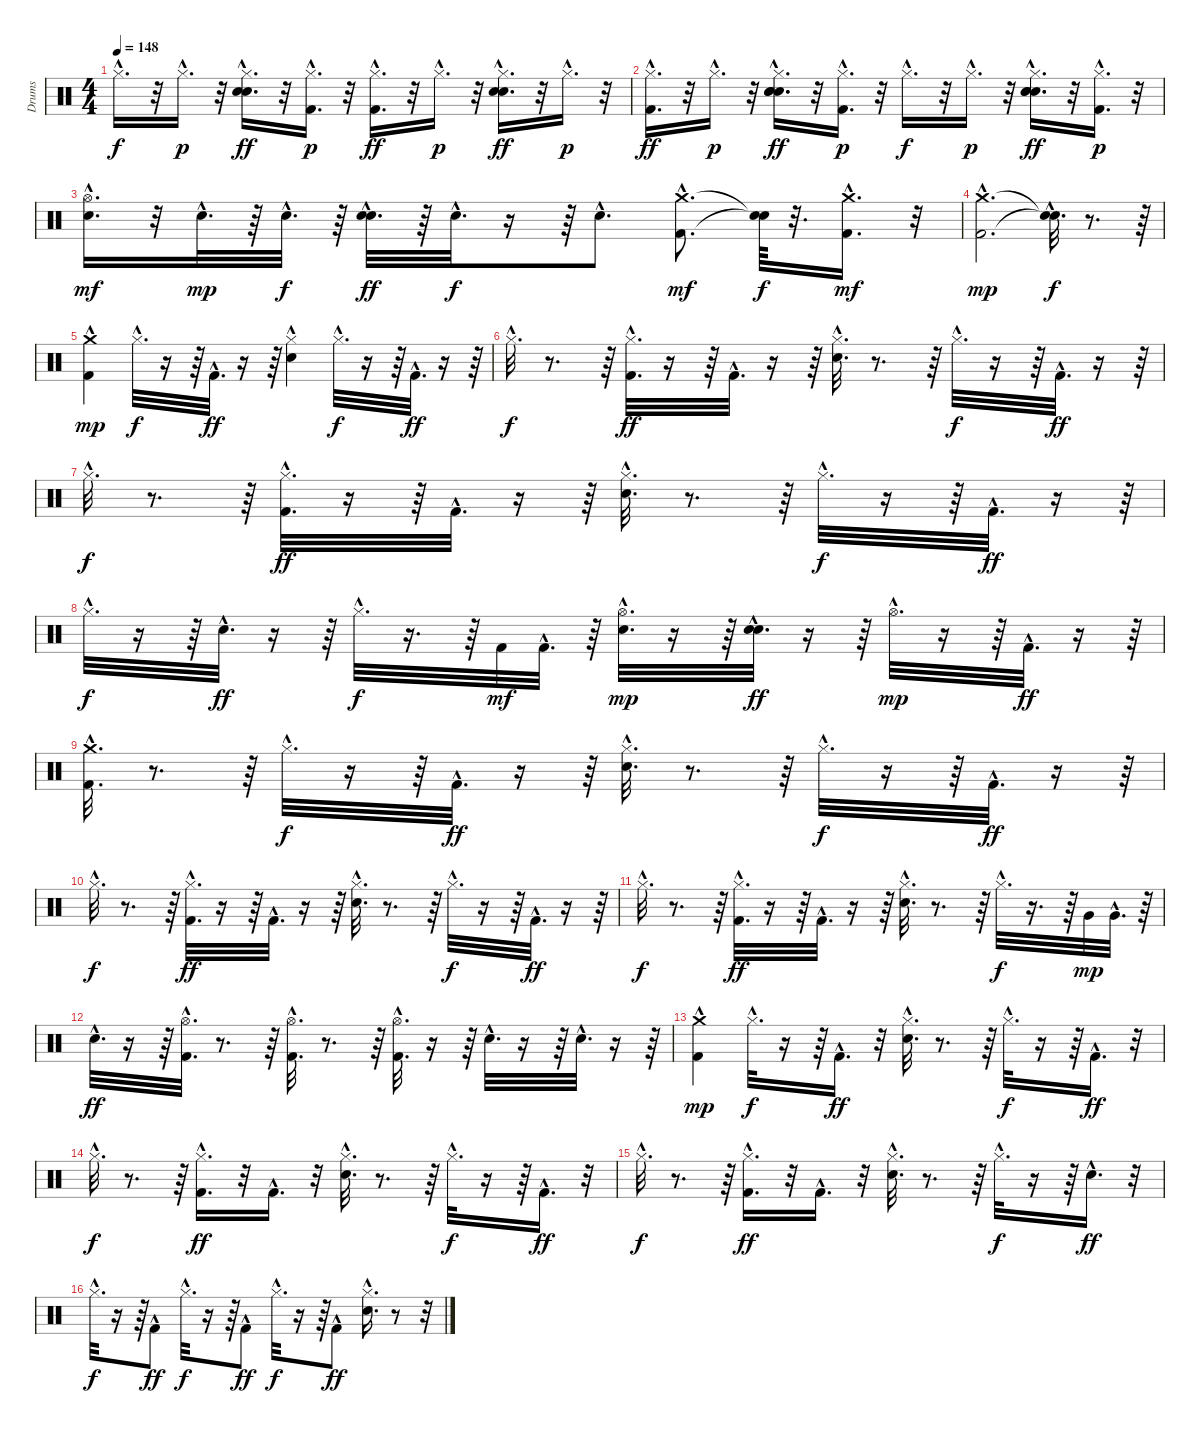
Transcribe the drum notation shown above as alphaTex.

\track ("Drums" "Drums") {instrument percussion}
\staff {score}
\articulation defaults
\ts (4 4)
\tempo 148
\clef neutral
\ks c "Hi-Hat (closed)"{hac}.16{d dy f}
r.32 "Hi-Hat (closed)"{hac}.16{d dy p} r.32 ("Hi-Hat (closed)"{hac} "Electric Snare (hit)"{hac} "Electric Snare (hit)"{hac}).16{d dy ff} r.32 ("Kick (hit) 2"{hac} "Hi-Hat (closed)"{hac}).16{d dy p} r.32 ("Kick (hit) 2"{hac} "Hi-Hat (closed)"{hac}).16{d dy ff} r.32 "Hi-Hat (closed)"{hac}.16{d dy p} r.32 ("Hi-Hat (closed)"{hac} "Electric Snare (hit)"{hac} "Electric Snare (hit)"{hac}).16{d dy ff} r.32 "Hi-Hat (closed)"{hac}.16{d dy p} r.32 |
("Kick (hit) 2"{hac} "Hi-Hat (closed)"{hac}).16{d dy ff} r.32 "Hi-Hat (closed)"{hac}.16{d dy p} r.32 ("Hi-Hat (closed)"{hac} "Electric Snare (hit)"{hac} "Electric Snare (hit)"{hac} "Electric Snare (hit)"{hac}).16{d dy ff} r.32 ("Kick (hit) 2"{hac} "Hi-Hat (closed)"{hac}).16{d dy p} r.32 "Hi-Hat (closed)"{hac}.16{d dy f} r.32 "Hi-Hat (closed)"{hac}.16{d dy p} r.32 ("Hi-Hat (closed)"{hac} "Electric Snare (hit)"{hac} "Electric Snare (hit)"{hac} "Electric Snare (hit)"{hac}).16{d dy ff} r.32 ("Kick (hit) 2"{hac} "Hi-Hat (closed)"{hac}).16{d dy p} r.32 |
("Hi-Hat (open)"{hac} "Electric Snare (hit)"{hac}).16{d dy mf} r.32 "Electric Snare (hit)"{hac}.32{d dy mp} r.64 "Electric Snare (hit)"{hac}.32{d dy f} r.64 ("Electric Snare (hit)"{hac} "Electric Snare (hit)"{hac}).32{d dy ff} r.64 "Electric Snare (hit)"{hac}.32{d dy f} r.16 r.64 "Electric Snare (hit)"{hac}.8{d} ("Kick (hit) 2"{hac} "Crash medium (hit)"{hac}).8{d dy mf} ("Snare (hit)"{t} "Snare (hit)"{t}).64{dy f} r.32{d} ("Kick (hit) 2"{hac} "Crash medium (hit)"{hac}).16{d dy mf} r.32 |
("Kick (hit) 2"{hac} "Crash medium (hit)"{hac}).2{d dy mp} ("Snare (hit)"{hac t} "Snare (hit)"{hac t}).32{d dy f} r.8{d} r.64 |
("Kick (hit) 2" "Crash medium (hit)"{hac}).4{dy mp} "Hi-Hat (closed)"{hac}.32{d dy f} r.16 r.64 "Kick (hit) 2"{hac}.32{d dy ff} r.16 r.64 ("Hi-Hat (closed)"{hac} "Electric Snare (hit)"{hac}).4 "Hi-Hat (closed)"{hac}.32{d dy f} r.16 r.64 "Kick (hit) 2"{hac}.32{d dy ff} r.16 r.64 |
"Hi-Hat (closed)"{hac}.32{d dy f} r.8{d} r.64 ("Hi-Hat (closed)"{hac} "Kick (hit) 2"{hac}).32{d dy ff} r.16 r.64 "Kick (hit) 2"{hac}.32{d} r.16 r.64 ("Hi-Hat (closed)"{hac} "Electric Snare (hit)"{hac}).32{d} r.8{d} r.64 "Hi-Hat (closed)"{hac}.32{d dy f} r.16 r.64 "Kick (hit) 2"{hac}.32{d dy ff} r.16 r.64 |
"Hi-Hat (closed)"{hac}.32{d dy f} r.8{d} r.64 ("Hi-Hat (closed)"{hac} "Kick (hit) 2"{hac}).32{d dy ff} r.16 r.64 "Kick (hit) 2"{hac}.32{d} r.16 r.64 ("Hi-Hat (closed)"{hac} "Electric Snare (hit)"{hac}).32{d} r.8{d} r.64 "Hi-Hat (closed)"{hac}.32{d dy f} r.16 r.64 "Kick (hit) 2"{hac}.32{d dy ff} r.16 r.64 |
"Hi-Hat (closed)"{hac}.32{d dy f} r.16 r.64 "Electric Snare (hit)"{hac}.32{d dy ff} r.16 r.64 "Hi-Hat (closed)"{hac}.32{d dy f} r.16{d} r.64 "Kick (hit) 2".32{dy mf} "Kick (hit) 2"{hac}.32{d} r.64 ("Hi-Hat (open)"{hac} "Electric Snare (hit)"{hac}).32{d dy mp} r.16 r.64 ("Electric Snare (hit)"{hac} "Electric Snare (hit)"{hac}).32{d dy ff} r.16 r.64 "Hi-Hat (open)"{hac}.32{d dy mp} r.16 r.64 "Kick (hit) 2"{hac}.32{d dy ff} r.16 r.64 |
("Crash medium (hit)"{hac} "Kick (hit) 2"{hac}).32{d} r.8{d} r.64 "Hi-Hat (closed)"{hac}.32{d dy f} r.16 r.64 "Kick (hit) 2"{hac}.32{d dy ff} r.16 r.64 ("Hi-Hat (closed)"{hac} "Electric Snare (hit)"{hac}).32{d} r.8{d} r.64 "Hi-Hat (closed)"{hac}.32{d dy f} r.16 r.64 "Kick (hit) 2"{hac}.32{d dy ff} r.16 r.64 |
"Hi-Hat (closed)"{hac}.32{d dy f} r.8{d} r.64 ("Hi-Hat (closed)"{hac} "Kick (hit) 2"{hac}).32{d dy ff} r.16 r.64 "Kick (hit) 2"{hac}.32{d} r.16 r.64 ("Hi-Hat (closed)"{hac} "Electric Snare (hit)"{hac}).32{d} r.8{d} r.64 "Hi-Hat (closed)"{hac}.32{d dy f} r.16 r.64 "Kick (hit) 2"{hac}.32{d dy ff} r.16 r.64 |
"Hi-Hat (closed)"{hac}.32{d dy f} r.8{d} r.64 ("Hi-Hat (closed)"{hac} "Kick (hit) 2"{hac}).32{d dy ff} r.16 r.64 "Kick (hit) 2"{hac}.32{d} r.16 r.64 ("Hi-Hat (closed)"{hac} "Electric Snare (hit)"{hac}).32{d} r.8{d} r.64 "Hi-Hat (closed)"{hac}.32{d dy f} r.16{d} r.64 "Very Low Tom (hit)".32{dy mp} "Very Low Tom (hit)"{hac}.32{d} r.64 |
"Electric Snare (hit)"{hac}.32{d dy ff} r.16 r.64 ("Hi-Hat (open)"{hac} "Kick (hit) 2"{hac}).32{d} r.8{d} r.64 ("Hi-Hat (open)"{hac} "Kick (hit) 2"{hac}).32{d} r.8{d} r.64 ("Hi-Hat (open)"{hac} "Kick (hit) 2"{hac}).32{d} r.16 r.64 "Electric Snare (hit)"{hac}.32{d} r.16 r.64 "Electric Snare (hit)"{hac}.32{d} r.16 r.64 |
("Kick (hit) 2" "Crash medium (hit)"{hac}).4{dy mp} "Hi-Hat (closed)"{hac}.32{d dy f} r.16 r.64 "Kick (hit) 2"{hac}.16{d dy ff} r.32 ("Hi-Hat (closed)"{hac} "Electric Snare (hit)"{hac}).32{d} r.8{d} r.64 "Hi-Hat (closed)"{hac}.32{d dy f} r.16 r.64 "Kick (hit) 2"{hac}.16{d dy ff} r.32 |
"Hi-Hat (closed)"{hac}.32{d dy f} r.8{d} r.64 ("Hi-Hat (closed)"{hac} "Kick (hit) 2"{hac}).16{d dy ff} r.32 "Kick (hit) 2"{hac}.16{d} r.32 ("Hi-Hat (closed)"{hac} "Electric Snare (hit)"{hac}).32{d} r.8{d} r.64 "Hi-Hat (closed)"{hac}.32{d dy f} r.16 r.64 "Kick (hit) 2"{hac}.16{d dy ff} r.32 |
"Hi-Hat (closed)"{hac}.32{d dy f} r.8{d} r.64 ("Hi-Hat (closed)"{hac} "Kick (hit) 2"{hac}).16{d dy ff} r.32 "Kick (hit) 2"{hac}.16{d} r.32 ("Hi-Hat (closed)"{hac} "Electric Snare (hit)"{hac}).32{d} r.8{d} r.64 "Hi-Hat (closed)"{hac}.32{d dy f} r.16 r.64 "Electric Snare (hit)"{hac}.16{d dy ff} r.32 |
"Hi-Hat (closed)"{hac}.32{d dy f} r.16 r.64 "Kick (hit) 2"{hac}.8{dy ff} "Hi-Hat (closed)"{hac}.32{d dy f} r.16 r.64 "Kick (hit) 2"{hac}.8{dy ff} "Hi-Hat (closed)"{hac}.32{d dy f} r.16 r.64 "Kick (hit) 2"{hac}.8{dy ff} ("Hi-Hat (closed)"{hac} "Electric Snare (hit)"{hac}).16{d} r.8 r.32
